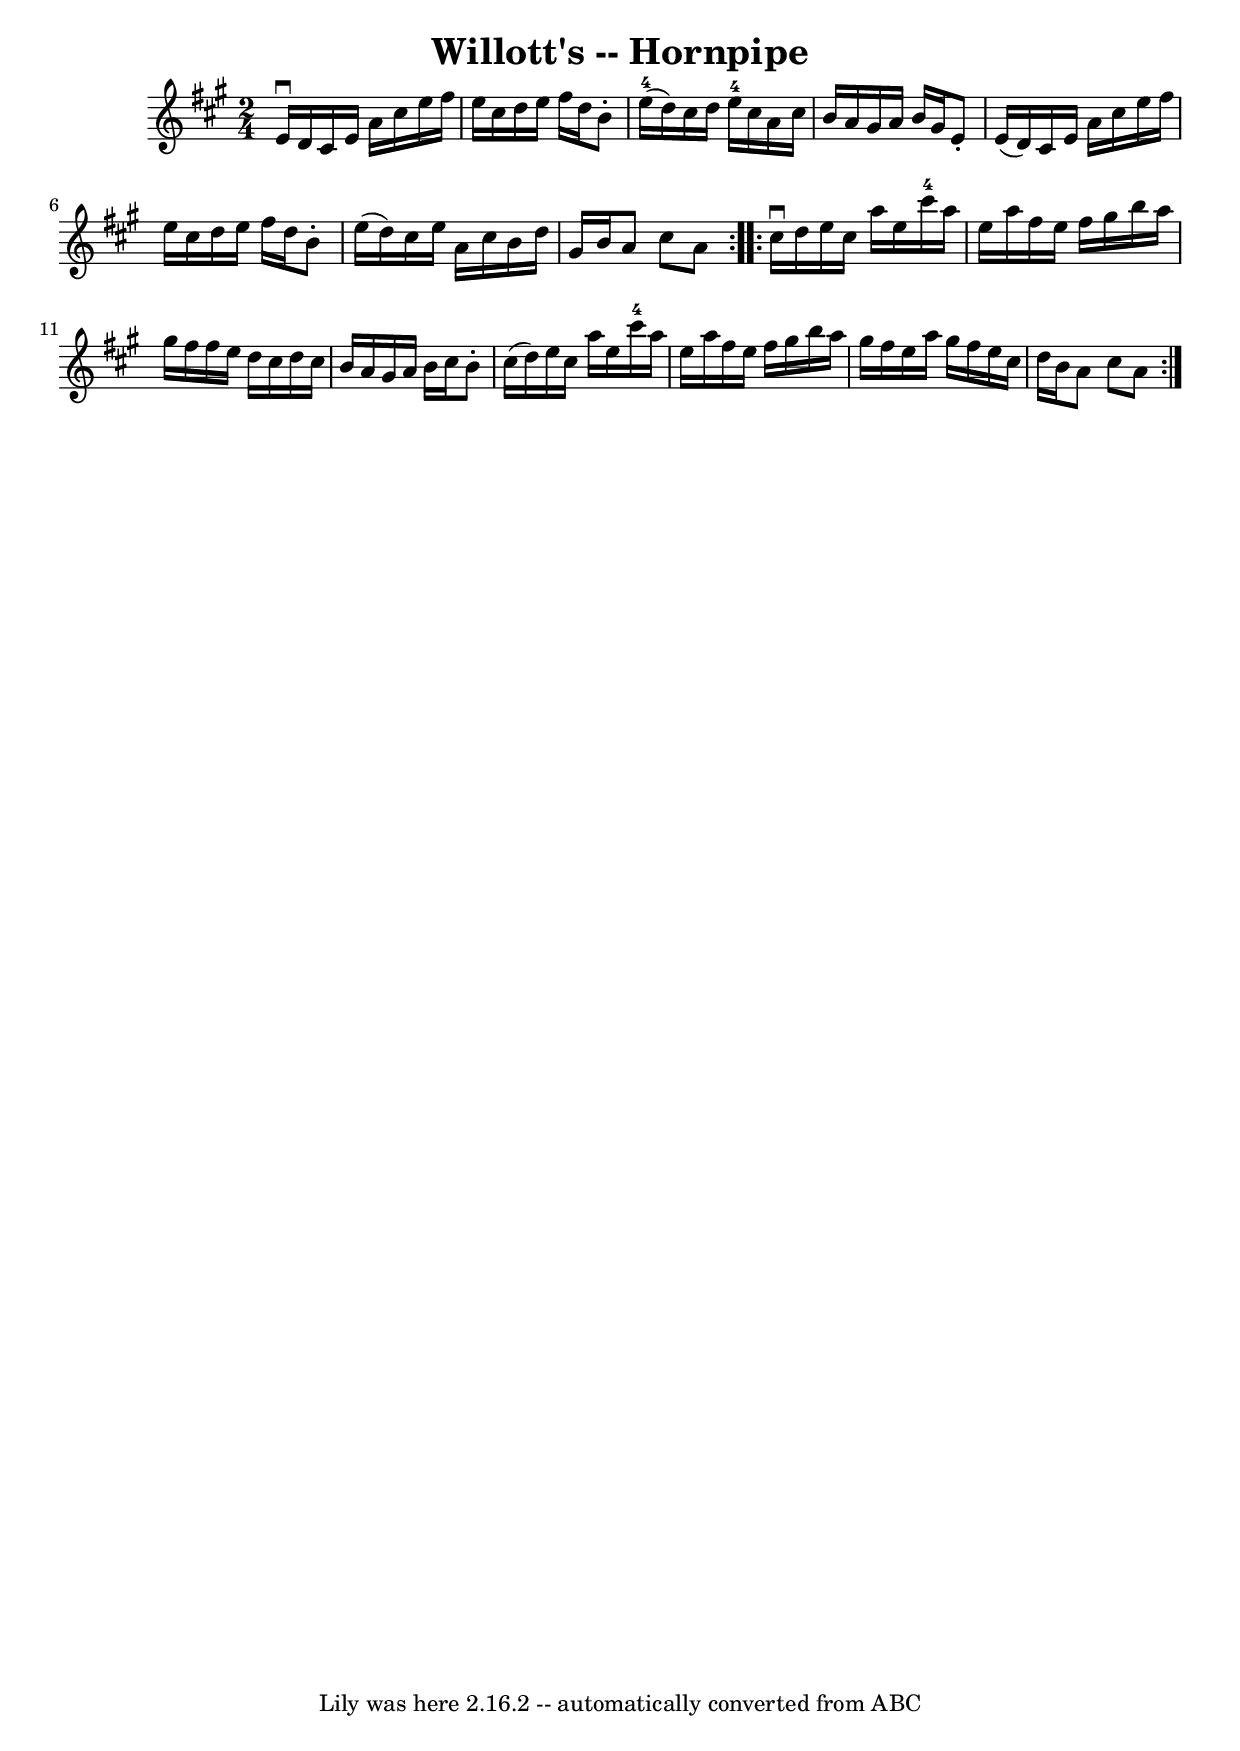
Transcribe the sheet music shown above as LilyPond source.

\version "2.16.2"
\include "Mammoth.ily"
\header {
  %% book = "Cole's 1000 Fiddle Tunes"
  crossRefNumber = "1"
  footnotes = ""
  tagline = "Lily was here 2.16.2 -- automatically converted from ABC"
  title = "Willott's -- Hornpipe"

}
voicedefault =  {



  \repeat volta 2 {

    \time 2/4 
    \key a \major
    e'16^\downbow d'16  |
    cis'16 e'16    
    a'16 cis''16 e''16 fis''16 e''16 cis''16  |
    d''16    
    e''16 fis''16 d''16 b'8-. e''16-4(d''16) |
    
    cis''16 d''16 e''16-4 cis''16 a'16 cis''16 b'16 a'16  
    |
    gis'16 a'16 b'16 gis'16 e'8-. e'16 (d'16) 
    |
    cis'16 e'16 a'16 cis''16 e''16 fis''16 e''16    
    cis''16  |
    d''16 e''16 fis''16 d''16 b'8-. e''16 (
    d''16) |
    cis''16 e''16 a'16 cis''16 b'16 d''16    
    gis'16 b'16  |
    a'8 cis''8 a'8  
  }     
  \repeat volta 2 {
    
    cis''16^\downbow d''16  |
    e''16 cis''16 a''16 e''16      
    cis'''16-4 a''16 e''16 a''16  |
    fis''16 e''16 fis''16 
    gis''16 b''16 a''16 gis''16 fis''16  |
    fis''16 e''16 
    d''16 cis''16 d''16 cis''16 b'16 a'16  |
    gis'16    
    a'16 b'16 cis''16 b'8-. cis''16 (d''16) |
    e''16    
    cis''16 a''16 e''16 cis'''16-4 a''16 e''16 a''16  
    |
    fis''16 e''16 fis''16 gis''16 b''16 a''16 gis''16  
    fis''16  |
    e''16 a''16 gis''16 fis''16 e''16 cis''16  
    d''16 b'16  |
    a'8 cis''8 a'8  
  }   

}

\score{
  <<

    \context Staff="default"
    {
      \voicedefault 
      
    }

  >>
  \layout {
    
  }
  \midi {
  }

}
